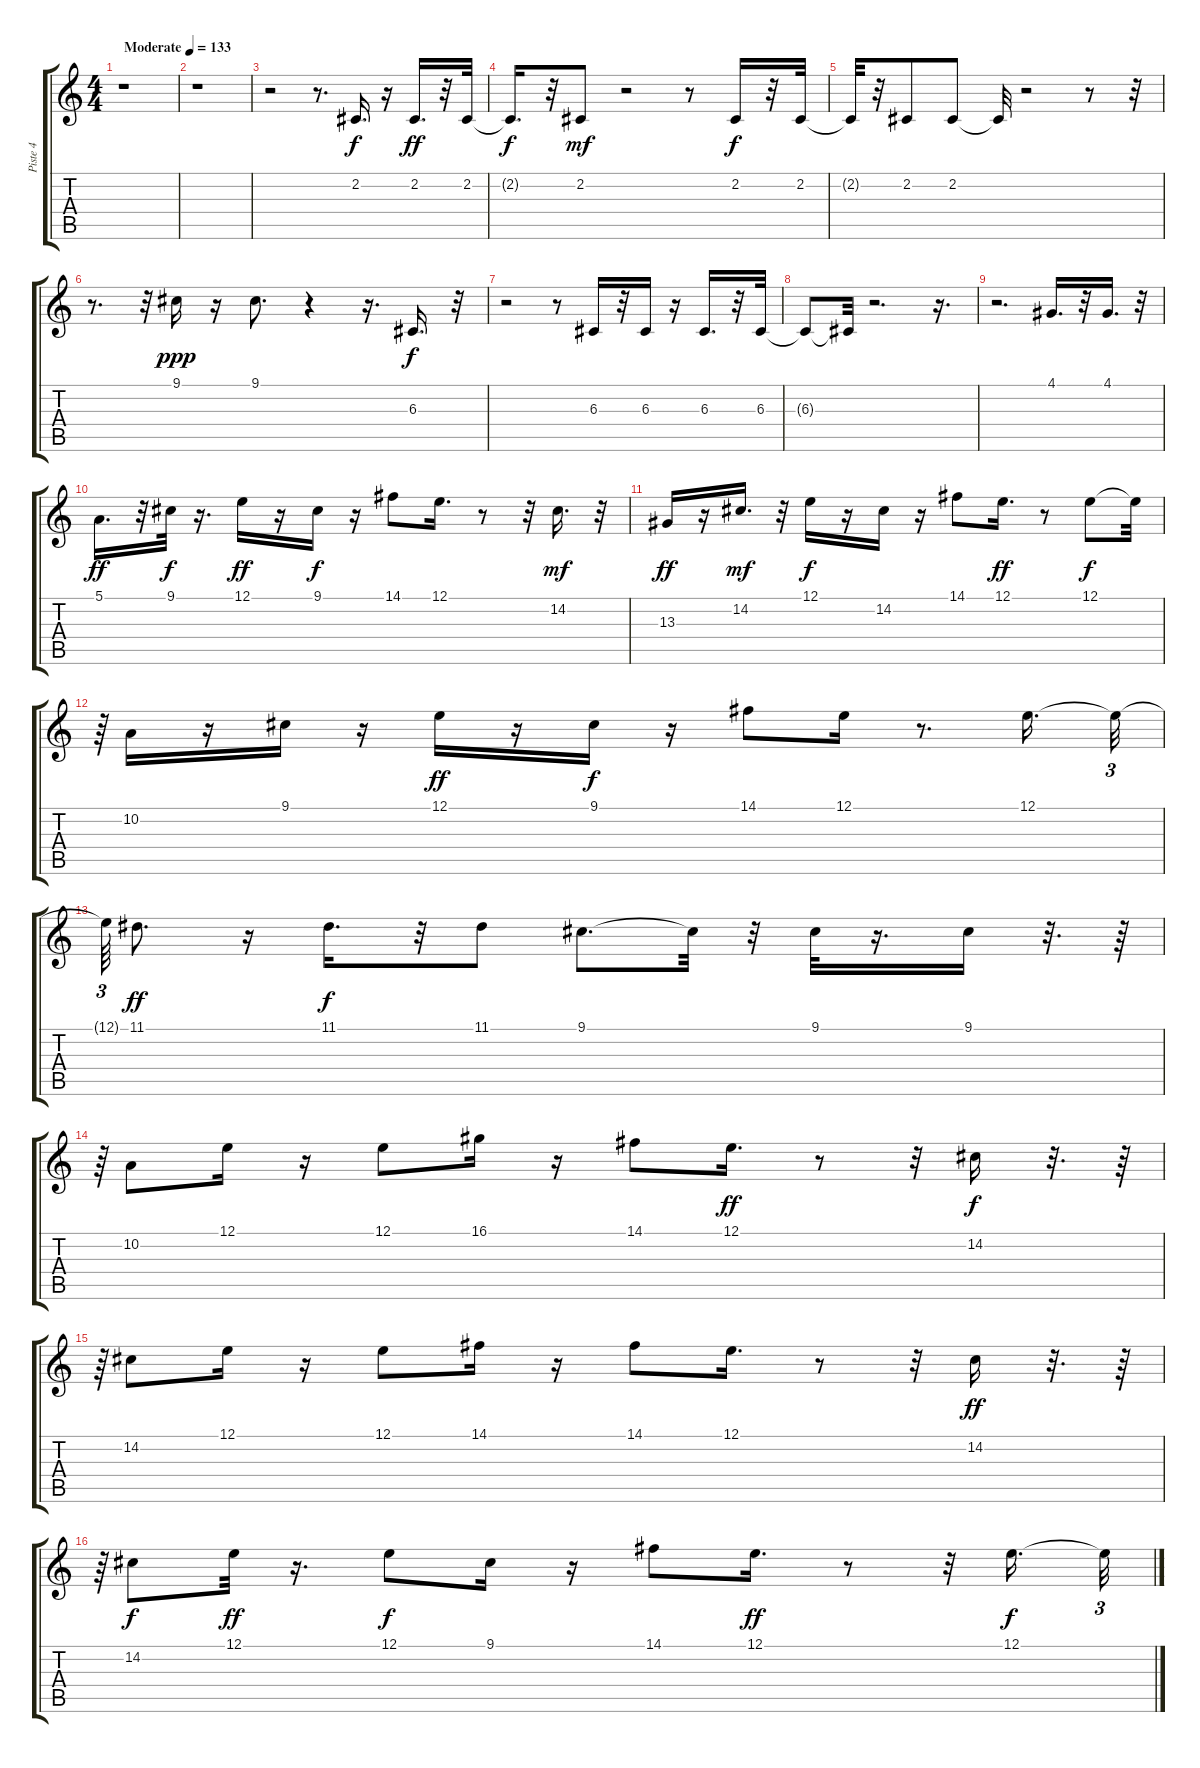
\track ("Piste 4" "Piste 4") {instrument lead3calliope}
\staff {score tabs}
\tuning (E4 B3 G3 D3 A2 E2) {hide}
\ts (4 4)
\tempo (133 "Moderate")
\clef g2
\ks c
r.1{dy f instrument lead3calliope} |
r.1 |
r.2 r.8{d} 2.2.16{d} r.16 2.2.16{d dy ff} r.32 2.2.32 |
2.2{t}.16{d dy f} r.32 2.2.8{dy mf} r.2 r.8 2.2.16{dy f} r.32 2.2.32 |
2.2{t}.32 r.32 2.2.8 2.2.8 2.2{t}.32 r.2 r.8 r.32 |
r.8{d} r.32 9.1.16{dy ppp} r.16 9.1.8{d} r.4 r.16{d} 6.3.16{d dy f} r.32 |
r.2 r.8 6.3.16 r.32 6.3.16 r.16 6.3.16{d} r.32 6.3.32 |
6.3{t}.8 6.3{t}.32 r.2{d} r.16{d} |
r.2{d} 4.1.16{d} r.32 4.1.16{d} r.32 |
5.1.16{d dy ff} r.32 9.1.32{dy f} r.16{d} 12.1.16{dy ff} r.16 9.1.16{dy f} r.16 14.1.8 12.1.16{d} r.8 r.32 14.2.16{d dy mf} r.32 |
13.3.16{dy ff} r.16 14.2.16{d dy mf} r.32 12.1.16{dy f} r.16 14.2.16 r.16 14.1.8 12.1.16{d dy ff} r.8 12.1.8{dy f} 12.1{t}.32 |
r.64{tu (3 2)} 10.2.16 r.16 9.1.16 r.16 12.1.16{dy ff} r.16 9.1.16{dy f} r.16 14.1.8 12.1.16 r.8{d} 12.1.16{d} 12.1{t}.32{tu (3 2)} |
12.1{t}.64{tu (3 2)} 11.1.8{d dy ff} r.16 11.1.16{d dy f} r.32 11.1.8 9.1.8{d} 9.1{t}.32 r.32 9.1.32 r.16{d} 9.1.16 r.32{d} r.64 |
r.64{tu (3 2)} 10.2.8 12.1.16 r.16 12.1.8 16.1.16 r.16 14.1.8 12.1.16{d dy ff} r.8 r.32 14.2.16{dy f} r.32{d} r.64 |
r.64{tu (3 2)} 14.2.8 12.1.16 r.16 12.1.8 14.1.16 r.16 14.1.8 12.1.16{d} r.8 r.32 14.2.16{dy ff} r.32{d} r.64 |
r.64{tu (3 2)} 14.2.8{dy f} 12.1.32{dy ff} r.16{d} 12.1.8{dy f} 9.1.16 r.16 14.1.8 12.1.16{d dy ff} r.8 r.32 12.1.16{d dy f} 12.1{t}.32{tu (3 2)}
